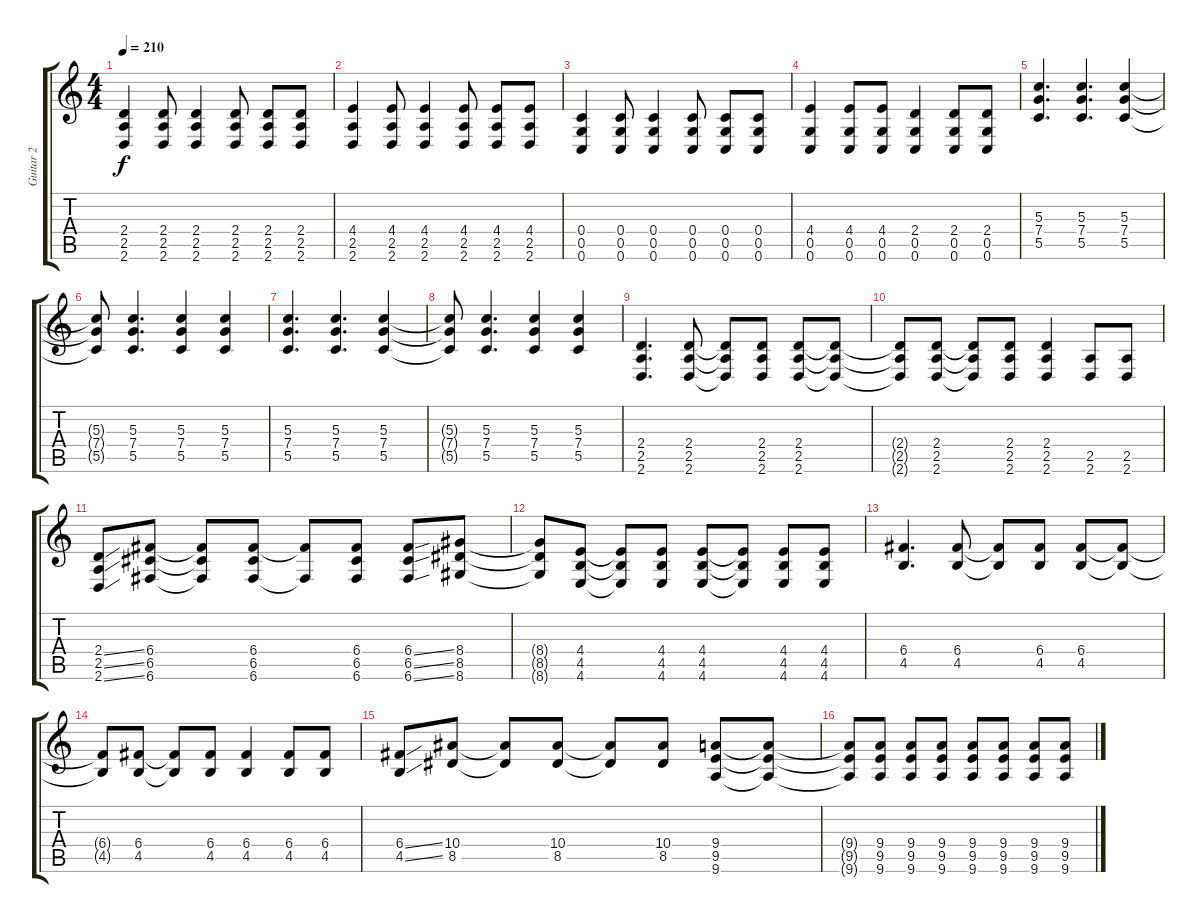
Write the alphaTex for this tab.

\track ("Guitar 2" "Guitar 2") {instrument overdrivenguitar}
\staff {score tabs}
\tuning (E4 C4 G3 C3 G2 C2) {hide}
\ts (4 4)
\tempo 210
\clef g2
\ks c
(2.4 2.5 2.6).4{dy f} (2.4 2.5 2.6).8 (2.4 2.5 2.6).4 (2.4 2.5 2.6).8 (2.4 2.5 2.6).8 (2.4 2.5 2.6).8 |
(4.4 2.5 2.6).4 (4.4 2.5 2.6).8 (4.4 2.5 2.6).4 (4.4 2.5 2.6).8 (4.4 2.5 2.6).8 (4.4 2.5 2.6).8 |
(0.4 0.5 0.6).4 (0.4 0.5 0.6).8 (0.4 0.5 0.6).4 (0.4 0.5 0.6).8 (0.4 0.5 0.6).8 (0.4 0.5 0.6).8 |
(4.4 0.5 0.6).4 (4.4 0.5 0.6).8 (4.4 0.5 0.6).8 (2.4 0.5 0.6).4 (2.4 0.5 0.6).8 (2.4 0.5 0.6).8 |
(5.3 7.4 5.5).4{d} (5.3 7.4 5.5).4{d} (5.3 7.4 5.5).4 |
(5.3{t} 7.4{t} 5.5{t}).8 (5.3 7.4 5.5).4{d} (5.3 7.4 5.5).4 (5.3 7.4 5.5).4 |
(5.3 7.4 5.5).4{d} (5.3 7.4 5.5).4{d} (5.3 7.4 5.5).4 |
(5.3{t} 7.4{t} 5.5{t}).8 (5.3 7.4 5.5).4{d} (5.3 7.4 5.5).4 (5.3 7.4 5.5).4 |
(2.4 2.5 2.6).4{d} (2.4 2.5 2.6).8 (2.4{t} 2.5{t} 2.6{t}).8 (2.4 2.5 2.6).8 (2.4 2.5 2.6).8 (2.4{t} 2.5{t} 2.6{t}).8 |
(2.4{t} 2.5{t} 2.6{t}).8 (2.4 2.5 2.6).8 (2.4{t} 2.5{t} 2.6{t}).8 (2.4 2.5 2.6).8 (2.4 2.5 2.6).4 (2.5 2.6).8 (2.5 2.6).8 |
(2.4{ss} 2.5{ss} 2.6{ss}).8 (6.4 6.5 6.6).8 (6.4{t} 6.5{t} 6.6{t}).8 (6.4 6.5 6.6).8 (6.4{t} 6.6{t}).8 (6.4 6.5 6.6).8 (6.4{ss} 6.5{ss} 6.6{ss}).8 (8.4 8.5 8.6).8 |
(8.4{t} 8.5{t} 8.6{t}).8 (4.4 4.5 4.6).8 (4.4{t} 4.5{t} 4.6{t}).8 (4.4 4.5 4.6).8 (4.4 4.5 4.6).8 (4.4{t} 4.5{t} 4.6{t}).8 (4.4 4.5 4.6).8 (4.4 4.5 4.6).8 |
(6.4 4.5).4{d} (6.4 4.5).8 (6.4{t} 4.5{t}).8 (6.4 4.5).8 (6.4 4.5).8 (6.4{t} 4.5{t}).8 |
(6.4{t} 4.5{t}).8 (6.4 4.5).8 (6.4{t} 4.5{t}).8 (6.4 4.5).8 (6.4 4.5).4 (6.4 4.5).8 (6.4 4.5).8 |
(6.4{ss} 4.5{ss}).8 (10.4 8.5).8 (10.4{t} 8.5{t}).8 (10.4 8.5).8 (10.4{t} 8.5{t}).8 (10.4 8.5).8 (9.4 9.5 9.6).8 (9.4{t} 9.5{t} 9.6{t}).8 |
(9.4{t} 9.5{t} 9.6{t}).8 (9.4 9.5 9.6).8 (9.4 9.5 9.6).8 (9.4 9.5 9.6).8 (9.4 9.5 9.6).8 (9.4 9.5 9.6).8 (9.4 9.5 9.6).8 (9.4 9.5 9.6).8
